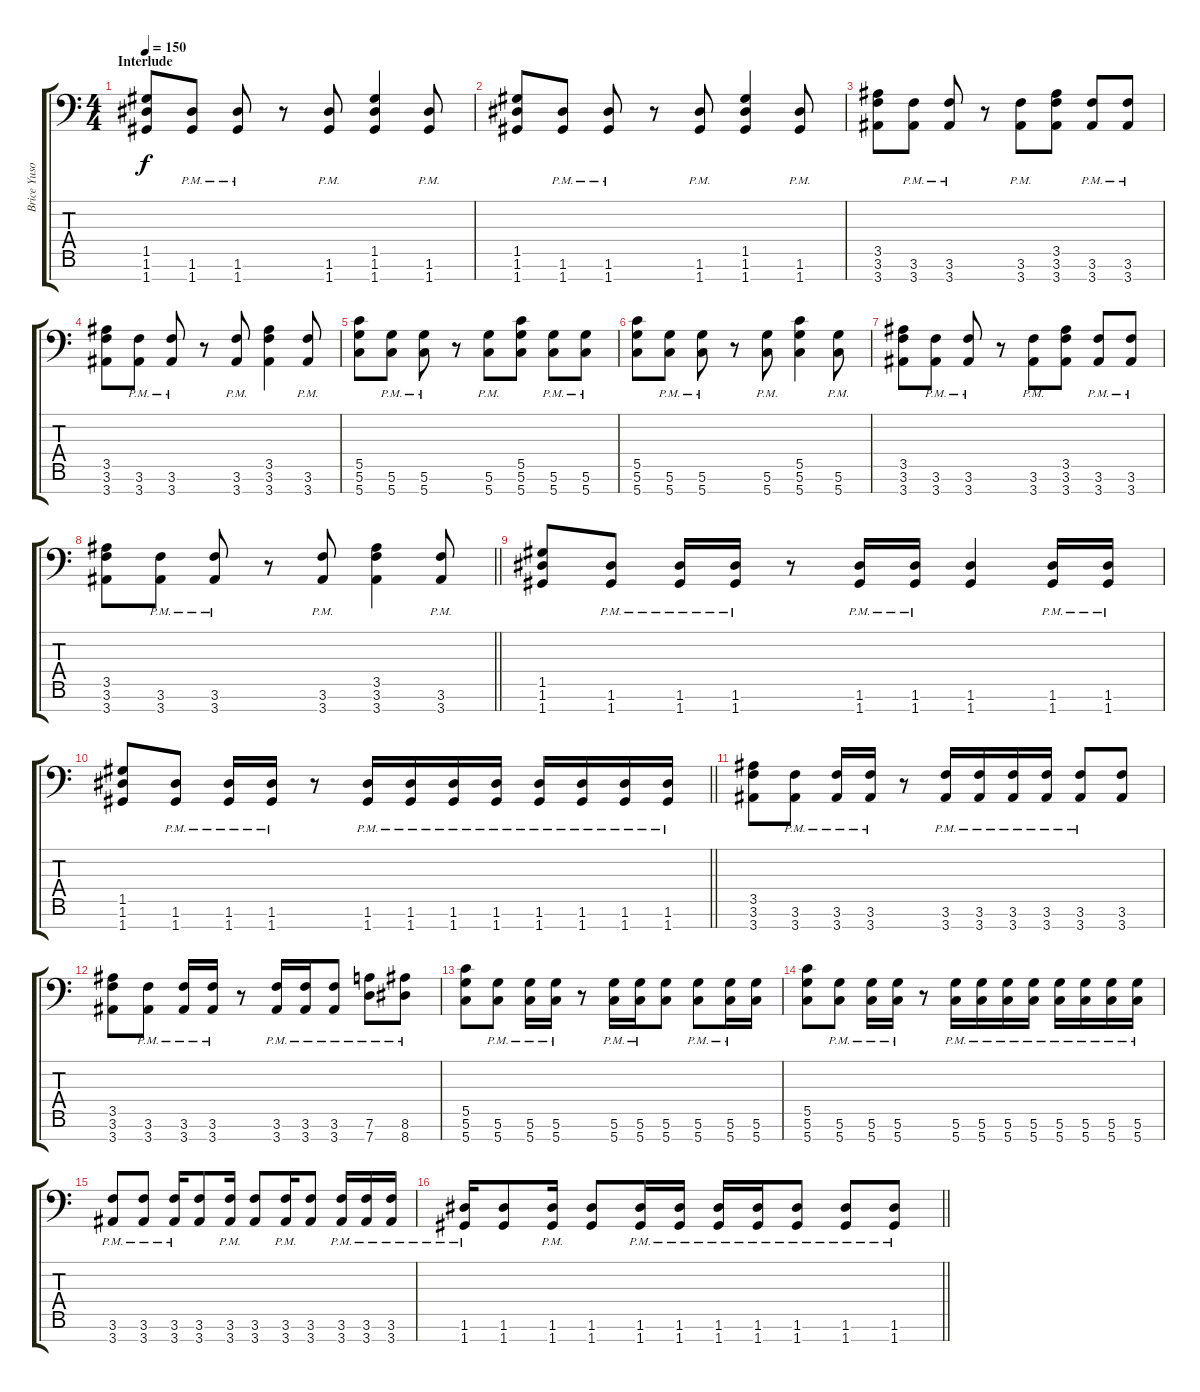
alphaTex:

\track ("Brice Yuson (Rythm)" "Brice Yuso") {instrument distortionguitar}
\staff {score tabs}
\tuning (D4 A3 F3 C3 G2 D2 G1) {hide}
\ts (4 4)
\section ("" "Interlude")
\tempo 150
\clef f4
\ks c
(1.5 1.6 1.7).8{dy f} (1.6{pm} 1.7{pm}).8 (1.6{pm} 1.7{pm}).8 r.8 (1.6{pm} 1.7{pm}).8 (1.5 1.6 1.7).4 (1.6{pm} 1.7{pm}).8 |
(1.5 1.6 1.7).8 (1.6{pm} 1.7{pm}).8 (1.6{pm} 1.7{pm}).8 r.8 (1.6{pm} 1.7{pm}).8 (1.5 1.6 1.7).4 (1.6{pm} 1.7{pm}).8 |
(3.5 3.6 3.7).8 (3.6{pm} 3.7{pm}).8 (3.6{pm} 3.7{pm}).8 r.8 (3.6{pm} 3.7{pm}).8 (3.5 3.6 3.7).8 (3.6{pm} 3.7{pm}).8 (3.6{pm} 3.7{pm}).8 |
(3.5 3.6 3.7).8 (3.6{pm} 3.7{pm}).8 (3.6{pm} 3.7{pm}).8 r.8 (3.6{pm} 3.7{pm}).8 (3.5 3.6 3.7).4 (3.6{pm} 3.7{pm}).8 |
(5.5 5.6 5.7).8 (5.6{pm} 5.7{pm}).8 (5.6{pm} 5.7{pm}).8 r.8 (5.6{pm} 5.7{pm}).8 (5.5 5.6 5.7).8 (5.6{pm} 5.7{pm}).8 (5.6{pm} 5.7{pm}).8 |
(5.5 5.6 5.7).8 (5.6{pm} 5.7{pm}).8 (5.6{pm} 5.7{pm}).8 r.8 (5.6{pm} 5.7{pm}).8 (5.5 5.6 5.7).4 (5.6{pm} 5.7{pm}).8 |
(3.5 3.6 3.7).8 (3.6{pm} 3.7{pm}).8 (3.6{pm} 3.7{pm}).8 r.8 (3.6{pm} 3.7{pm}).8 (3.5 3.6 3.7).8 (3.6{pm} 3.7{pm}).8 (3.6{pm} 3.7{pm}).8 |
\barLineRight lightlight
(3.5 3.6 3.7).8 (3.6{pm} 3.7{pm}).8 (3.6{pm} 3.7{pm}).8 r.8 (3.6{pm} 3.7{pm}).8 (3.5 3.6 3.7).4 (3.6{pm} 3.7{pm}).8 |
(1.5 1.6 1.7).8 (1.6{pm} 1.7{pm}).8 (1.6{pm} 1.7{pm}).16 (1.6{pm} 1.7{pm}).16 r.8 (1.6{pm} 1.7{pm}).16 (1.6{pm} 1.7{pm}).16 (1.6 1.7).4 (1.6{pm} 1.7{pm}).16 (1.6{pm} 1.7{pm}).16 |
\barLineRight lightlight
(1.5 1.6 1.7).8 (1.6{pm} 1.7{pm}).8 (1.6{pm} 1.7{pm}).16 (1.6{pm} 1.7{pm}).16 r.8 (1.6{pm} 1.7{pm}).16 (1.6{pm} 1.7{pm}).16 (1.6{pm} 1.7{pm}).16 (1.6{pm} 1.7{pm}).16 (1.6{pm} 1.7{pm}).16 (1.6{pm} 1.7{pm}).16 (1.6{pm} 1.7{pm}).16 (1.6{pm} 1.7{pm}).16 |
(3.5 3.6 3.7).8 (3.6{pm} 3.7{pm}).8 (3.6{pm} 3.7{pm}).16 (3.6{pm} 3.7{pm}).16 r.8 (3.6{pm} 3.7{pm}).16 (3.6{pm} 3.7{pm}).16 (3.6{pm} 3.7{pm}).16 (3.6{pm} 3.7{pm}).16 (3.6{pm} 3.7{pm}).8 (3.6 3.7).8 |
(3.5 3.6 3.7).8 (3.6{pm} 3.7{pm}).8 (3.6{pm} 3.7{pm}).16 (3.6{pm} 3.7{pm}).16 r.8 (3.6{pm} 3.7{pm}).16 (3.6{pm} 3.7{pm}).16 (3.6{pm} 3.7{pm}).8 (7.6{pm} 7.7{pm}).8 (8.6{pm} 8.7{pm}).8 |
(5.5 5.6 5.7).8 (5.6{pm} 5.7{pm}).8 (5.6{pm} 5.7{pm}).16 (5.6{pm} 5.7{pm}).16 r.8 (5.6 5.7{pm}).16 (5.6{pm} 5.7{pm}).16 (5.6 5.7).8 (5.6{pm} 5.7{pm}).8 (5.6{pm} 5.7{pm}).16 (5.6 5.7).16 |
(5.5 5.6 5.7).8 (5.6{pm} 5.7{pm}).8 (5.6{pm} 5.7{pm}).16 (5.6{pm} 5.7{pm}).16 r.8 (5.6{pm} 5.7{pm}).16 (5.6{pm} 5.7{pm}).16 (5.6{pm} 5.7{pm}).16 (5.6{pm} 5.7{pm}).16 (5.6{pm} 5.7{pm}).16 (5.6{pm} 5.7{pm}).16 (5.6{pm} 5.7{pm}).16 (5.6{pm} 5.7{pm}).16 |
(3.6{pm} 3.7{pm}).8 (3.6{pm} 3.7{pm}).8 (3.6{pm} 3.7{pm}).16 (3.6 3.7).8 (3.6{pm} 3.7{pm}).16 (3.6 3.7).8 (3.6{pm} 3.7{pm}).16 (3.6 3.7).8 (3.6{pm} 3.7{pm}).16 (3.6{pm} 3.7{pm}).16 (3.6{pm} 3.7{pm}).16 |
\barLineRight lightlight
(1.6{pm} 1.7{pm}).16 (1.6 1.7).8 (1.6{pm} 1.7{pm}).16 (1.6 1.7).8 (1.6{pm} 1.7{pm}).16 (1.6{pm} 1.7{pm}).16 (1.6{pm} 1.7{pm}).16 (1.6{pm} 1.7{pm}).16 (1.6{pm} 1.7{pm}).8 (1.6{pm} 1.7{pm}).8 (1.6{pm} 1.7{pm}).8
